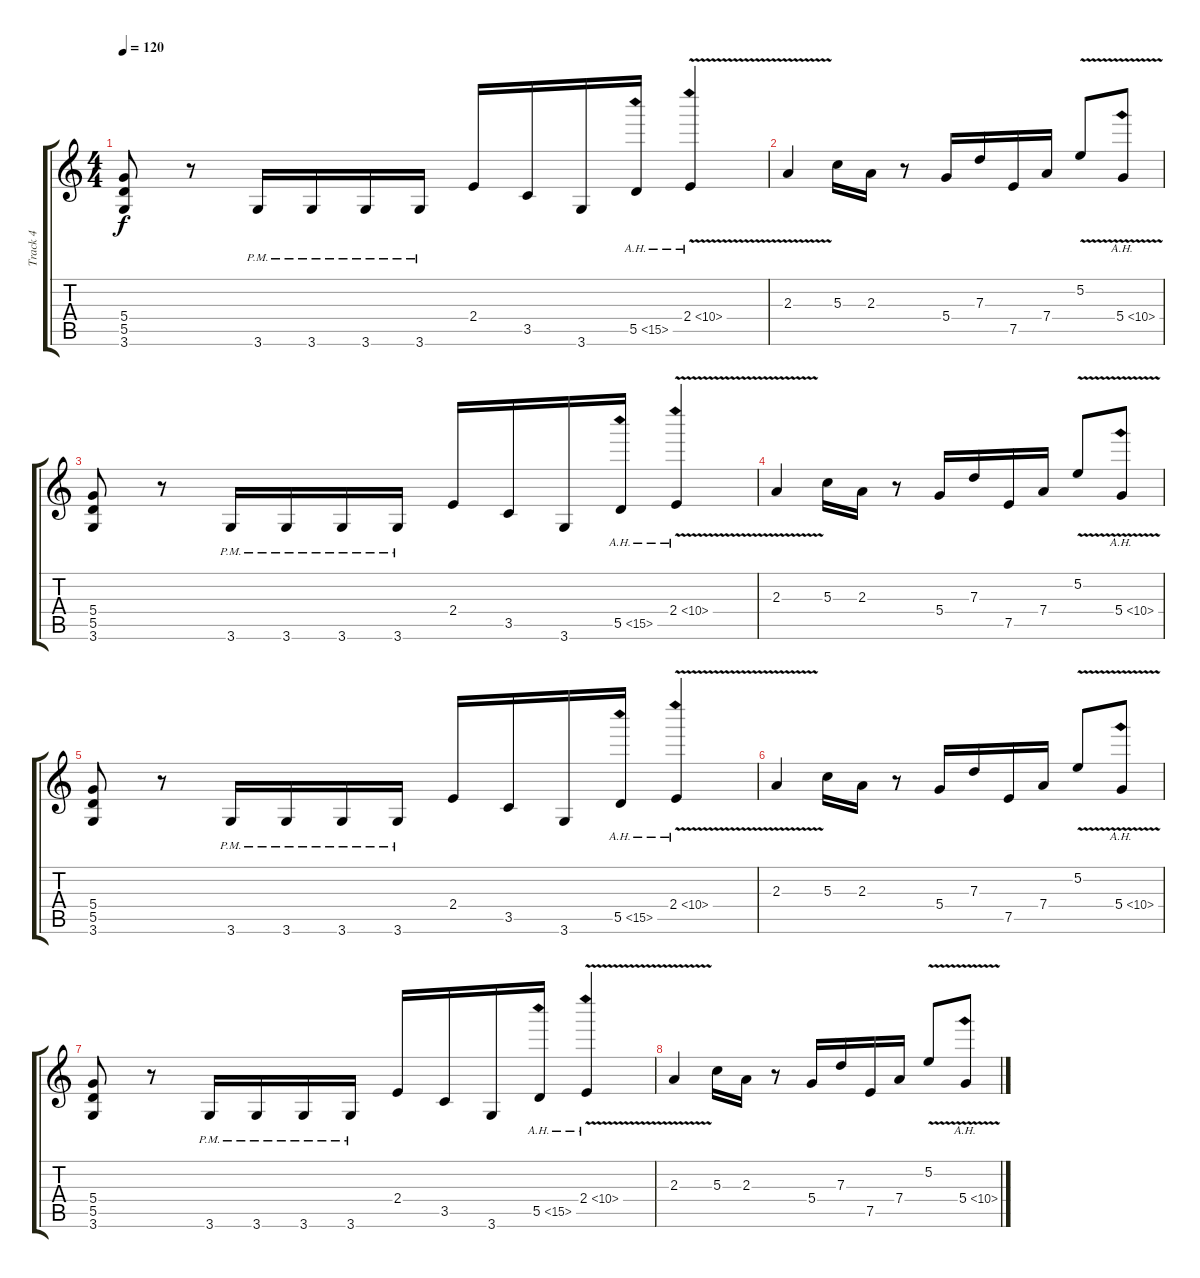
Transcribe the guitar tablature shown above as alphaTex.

\track ("Track 4" "Track 4") {instrument distortionguitar}
\staff {score tabs}
\tuning (E4 B3 G3 D3 A2 E2) {hide}
\ts (4 4)
\tempo 120
\clef g2
\ks c
(5.4 5.5 3.6).8{dy f} r.8 3.6{pm}.16 3.6{pm}.16 3.6{pm}.16 3.6{pm}.16 2.4.16 3.5.16 3.6.16 5.5{ah 10}.16 2.4{ah 8 v}.4 |
2.3{v}.4 5.3.16 2.3.16 r.8 5.4.16 7.3.16 7.5.16 7.4.16 5.2{v}.8 5.4{ah 5 v}.8 |
(5.4 5.5 3.6).8 r.8 3.6{pm}.16 3.6{pm}.16 3.6{pm}.16 3.6{pm}.16 2.4.16 3.5.16 3.6.16 5.5{ah 10}.16 2.4{ah 8 v}.4 |
2.3{v}.4 5.3.16 2.3.16 r.8 5.4.16 7.3.16 7.5.16 7.4.16 5.2{v}.8 5.4{ah 5 v}.8 |
(5.4 5.5 3.6).8 r.8 3.6{pm}.16 3.6{pm}.16 3.6{pm}.16 3.6{pm}.16 2.4.16 3.5.16 3.6.16 5.5{ah 10}.16 2.4{ah 8 v}.4 |
2.3{v}.4 5.3.16 2.3.16 r.8 5.4.16 7.3.16 7.5.16 7.4.16 5.2{v}.8 5.4{ah 5 v}.8 |
(5.4 5.5 3.6).8 r.8 3.6{pm}.16 3.6{pm}.16 3.6{pm}.16 3.6{pm}.16 2.4.16 3.5.16 3.6.16 5.5{ah 10}.16 2.4{ah 8 v}.4 |
2.3{v}.4 5.3.16 2.3.16 r.8 5.4.16 7.3.16 7.5.16 7.4.16 5.2{v}.8 5.4{ah 5 v}.8
